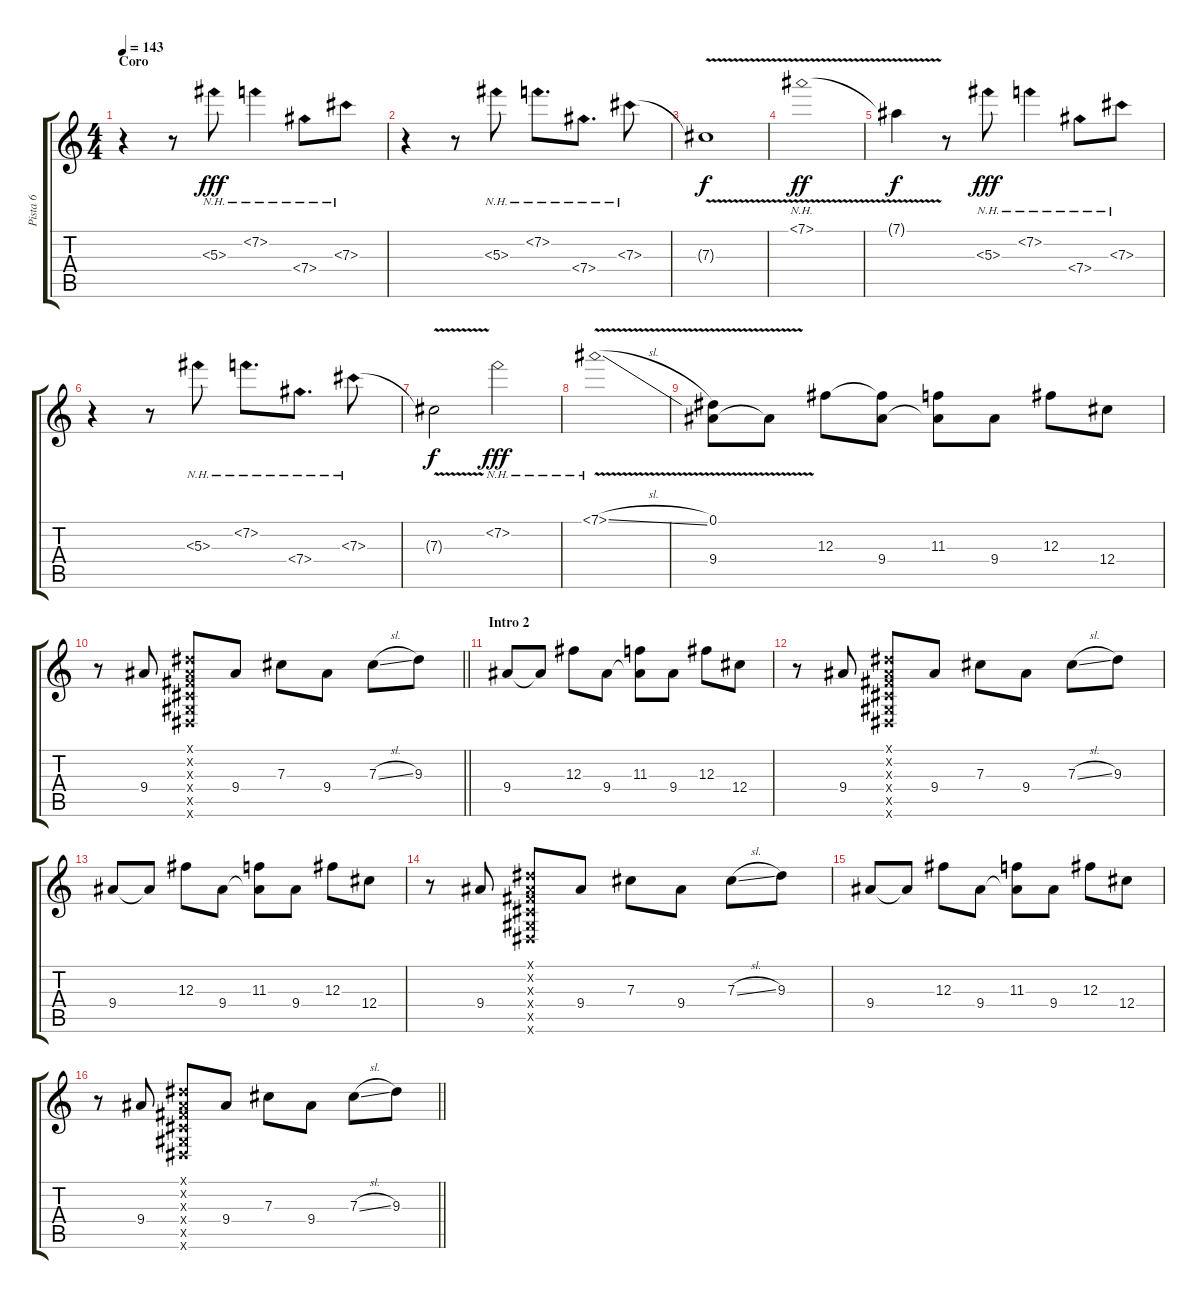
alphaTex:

\track ("Pista 6" "Pista 6") {instrument overdrivenguitar}
\staff {score tabs}
\tuning (Eb4 Bb3 Gb3 Db3 Ab2 Eb2) {hide}
\ts (4 4)
\section ("" "Coro")
\tempo 143
\clef g2
\ks c
r.4{dy fff volume 8 instrument overdrivenguitar} r.8 5.3{nh}.8 7.2{nh}.4 7.4{nh}.8 7.3{nh}.8 |
r.4 r.8 5.3{nh}.8 7.2{nh}.8{d} 7.4{nh}.8{d} 7.3{nh}.8 |
7.3{v t}.1{dy f} |
7.1{nh v}.1{dy ff} |
7.1{t}.4{dy f} r.8 5.3{nh}.8{dy fff} 7.2{nh}.4 7.4{nh}.8 7.3{nh}.8 |
r.4 r.8 5.3{nh}.8 7.2{nh}.8{d} 7.4{nh}.8{d} 7.3{nh}.8 |
7.3{v t}.2{dy f} 7.2{nh}.2{dy fff} |
7.1{nh v sl}.1 |
(0.1 9.4{v}).8 9.4{t}.8 12.3.8 (12.3{t} 9.4).8 (11.3 9.4{t}).8 9.4.8 12.3.8 12.4.8 |
\barLineRight lightlight
r.8 9.4.8 (0.1{x} 0.2{x} 0.3{x} 0.4{x} 0.5{x} 0.6{x}).8 9.4.8 7.3.8 9.4.8 7.3{sl}.8 9.3.8 |
\section ("" "Intro 2")
9.4.8 9.4{t}.8 12.3.8 9.4.8 (11.3 9.4{t}).8 9.4.8 12.3.8 12.4.8 |
r.8 9.4.8 (0.1{x} 0.2{x} 0.3{x} 0.4{x} 0.5{x} 0.6{x}).8 9.4.8 7.3.8 9.4.8 7.3{sl}.8 9.3.8 |
9.4.8 9.4{t}.8 12.3.8 9.4.8 (11.3 9.4{t}).8 9.4.8 12.3.8 12.4.8 |
r.8 9.4.8 (0.1{x} 0.2{x} 0.3{x} 0.4{x} 0.5{x} 0.6{x}).8 9.4.8 7.3.8 9.4.8 7.3{sl}.8 9.3.8 |
9.4.8 9.4{t}.8 12.3.8 9.4.8 (11.3 9.4{t}).8 9.4.8 12.3.8 12.4.8 |
\barLineRight lightlight
r.8 9.4.8 (0.1{x} 0.2{x} 0.3{x} 0.4{x} 0.5{x} 0.6{x}).8 9.4.8 7.3.8 9.4.8 7.3{sl}.8 9.3.8
